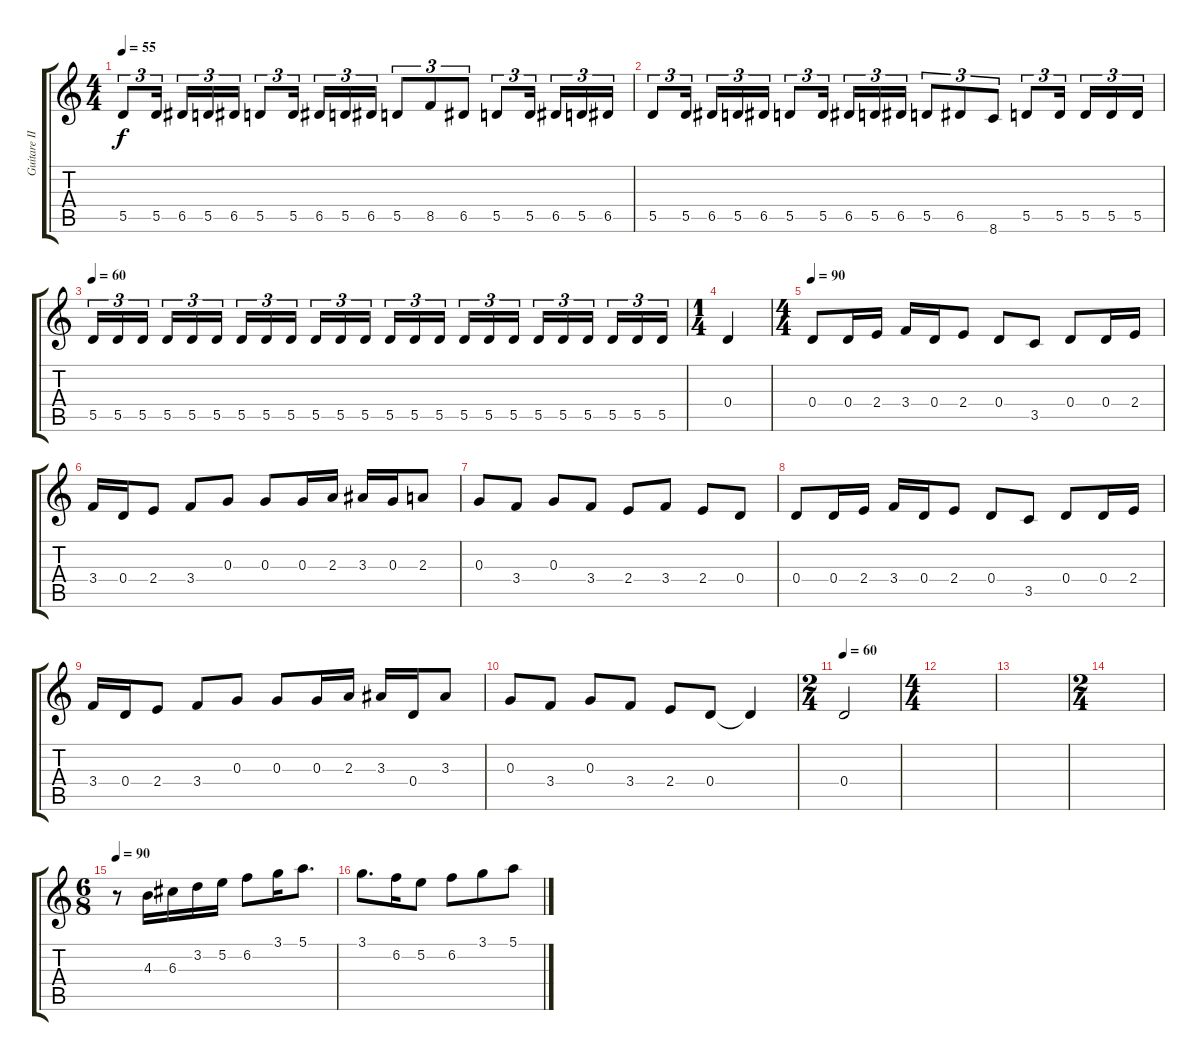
\track ("Guitare II" "Guitare II") {instrument overdrivenguitar}
\staff {score tabs}
\tuning (E4 B3 G3 D3 A2 E2) {hide}
\ts (4 4)
\tempo 55
\clef g2
\ks c
5.5.8{tu (3 2) dy f} 5.5.16{tu (3 2) beam splitsecondary} 6.5.16{tu (3 2)} 5.5.16{tu (3 2)} 6.5.16{tu (3 2)} 5.5.8{tu (3 2)} 5.5.16{tu (3 2) beam splitsecondary} 6.5.16{tu (3 2)} 5.5.16{tu (3 2)} 6.5.16{tu (3 2)} 5.5.8{tu (3 2)} 8.5.8{tu (3 2)} 6.5.8{tu (3 2)} 5.5.8{tu (3 2)} 5.5.16{tu (3 2) beam splitsecondary} 6.5.16{tu (3 2)} 5.5.16{tu (3 2)} 6.5.16{tu (3 2)} |
5.5.8{tu (3 2)} 5.5.16{tu (3 2) beam splitsecondary} 6.5.16{tu (3 2)} 5.5.16{tu (3 2)} 6.5.16{tu (3 2)} 5.5.8{tu (3 2)} 5.5.16{tu (3 2) beam splitsecondary} 6.5.16{tu (3 2)} 5.5.16{tu (3 2)} 6.5.16{tu (3 2)} 5.5.8{tu (3 2)} 6.5.8{tu (3 2)} 8.6.8{tu (3 2)} 5.5.8{tu (3 2)} 5.5.16{tu (3 2) beam splitsecondary} 5.5.16{tu (3 2)} 5.5.16{tu (3 2)} 5.5.16{tu (3 2)} |
\tempo 60
5.5.16{tu (3 2)} 5.5.16{tu (3 2)} 5.5.16{tu (3 2) beam splitsecondary} 5.5.16{tu (3 2)} 5.5.16{tu (3 2)} 5.5.16{tu (3 2)} 5.5.16{tu (3 2)} 5.5.16{tu (3 2)} 5.5.16{tu (3 2) beam splitsecondary} 5.5.16{tu (3 2)} 5.5.16{tu (3 2)} 5.5.16{tu (3 2)} 5.5.16{tu (3 2)} 5.5.16{tu (3 2)} 5.5.16{tu (3 2) beam splitsecondary} 5.5.16{tu (3 2)} 5.5.16{tu (3 2)} 5.5.16{tu (3 2)} 5.5.16{tu (3 2)} 5.5.16{tu (3 2)} 5.5.16{tu (3 2) beam splitsecondary} 5.5.16{tu (3 2)} 5.5.16{tu (3 2)} 5.5.16{tu (3 2)} |
\ts (1 4)
0.4.4 |
\ts (4 4)
\tempo 90
0.4.8 0.4.16 2.4.16 3.4.16 0.4.16 2.4.8 0.4.8 3.5.8 0.4.8 0.4.16 2.4.16 |
3.4.16 0.4.16 2.4.8 3.4.8 0.3.8 0.3.8 0.3.16 2.3.16 3.3.16 0.3.16 2.3.8 |
0.3.8 3.4.8 0.3.8 3.4.8 2.4.8 3.4.8 2.4.8 0.4.8 |
0.4.8 0.4.16 2.4.16 3.4.16 0.4.16 2.4.8 0.4.8 3.5.8 0.4.8 0.4.16 2.4.16 |
3.4.16 0.4.16 2.4.8 3.4.8 0.3.8 0.3.8 0.3.16 2.3.16 3.3.16 0.4.16 3.3.8 |
0.3.8 3.4.8 0.3.8 3.4.8 2.4.8 0.4.8 0.4{t}.4 |
\ts (2 4)
\tempo 60
0.4.2 |
\ts (4 4)
|
|
\ts (2 4)
|
\ts (6 8)
\tempo 90
r.8 4.3.16 6.3.16 3.2.16 5.2.16 6.2.8 3.1.16 5.1.8{d} |
3.1.8{d} 6.2.16 5.2.8 6.2.8 3.1.8 5.1.8
